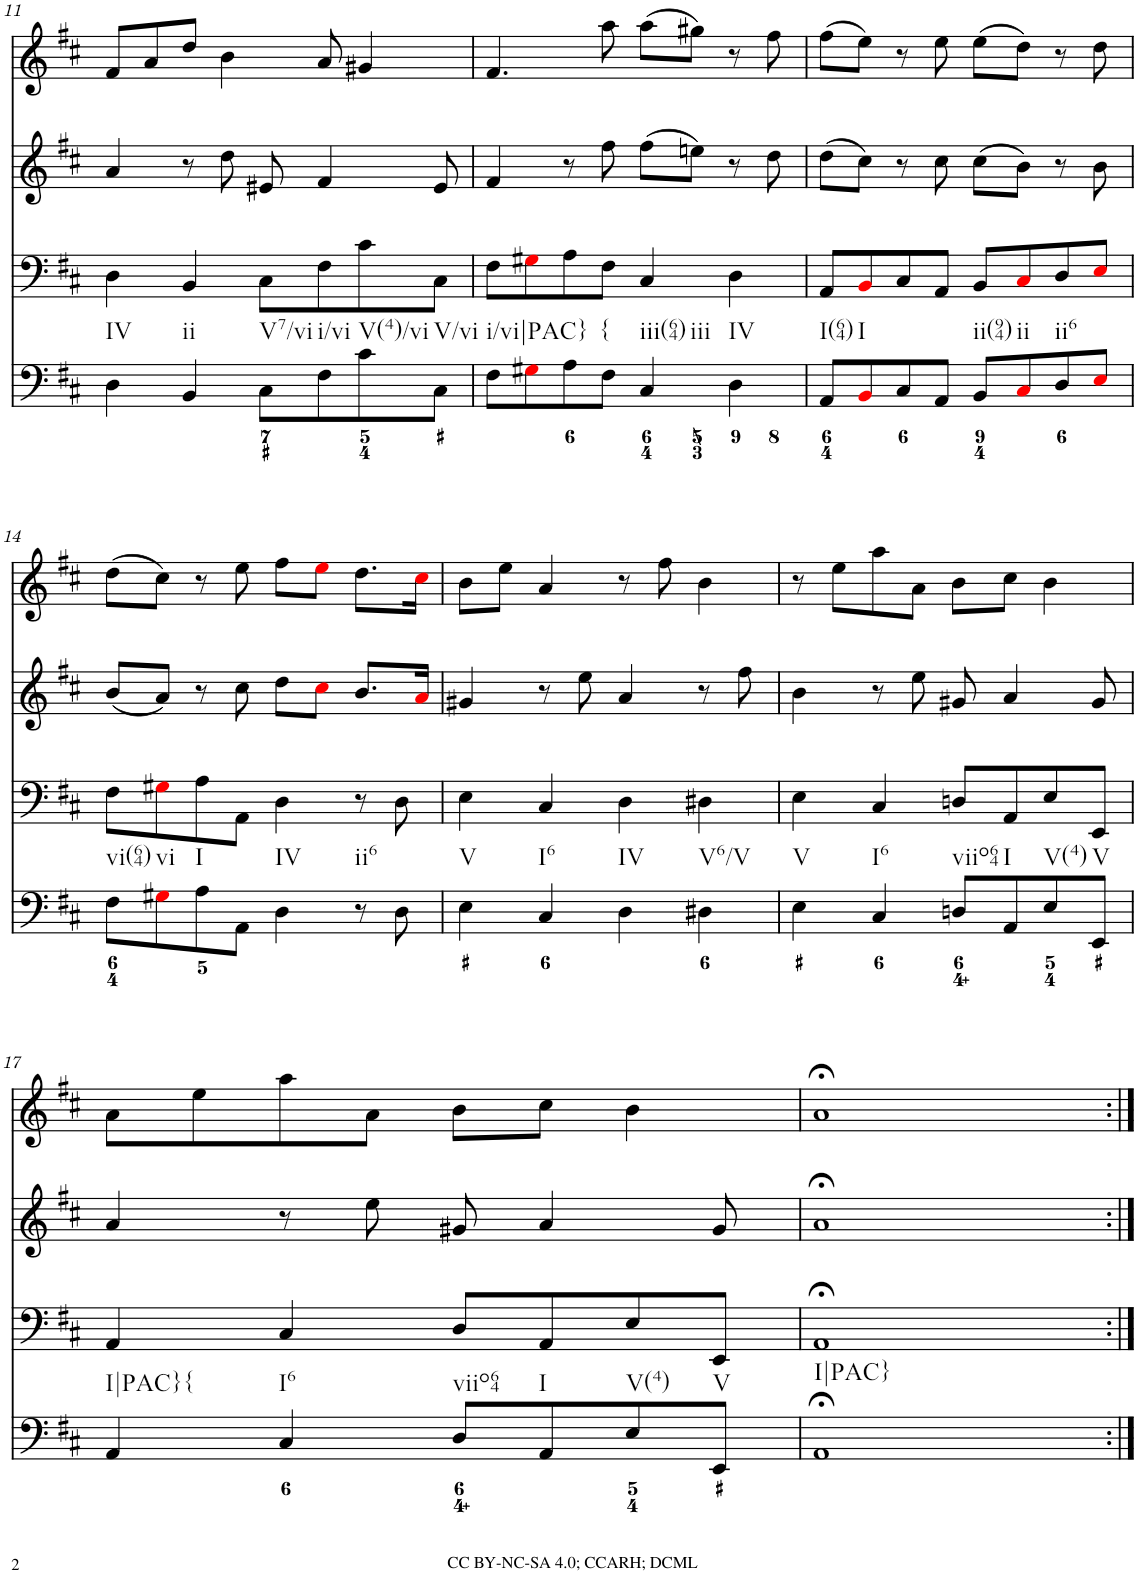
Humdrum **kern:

**kern	**kern	**kern	**kern
*part4	*part3	*part2	*part1
*staff4	*staff3	*staff2	*staff1
*I"Piano	*I"Piano	*I"Piano	*I"Piano
*I'Pno	*I'Pno	*I'Pno	*I'Pno
!!LO:PB:g=z
*clefF4	*clefF4	*clefG2	*clefG2
*k[f#c#]	*k[f#c#]	*k[f#c#]	*k[f#c#]
*D:	*D:	*D:	*D:
*M4/4	*M4/4	*M4/4	*M4/4
=11	=11	=11	=11
!LO:TX:b:t=IV	!	!	!
4D\	4D\	4a/	8f#/L
.	.	.	8a/
!LO:TX:b:t=ii	!	!	!
4BB/	4BB/	8r	8dd/J
.	.	8dd\	4b\
!LO:TX:b:t=V7/vi	!	!	!
8C#\L	8C#\L	8e#X/	.
!LO:TX:b:t=i/vi	!	!	!
8F#\	8F#\	4f#/	8a/
!LO:TX:b:t=V(4)/vi	!	!	!
8c#\	8c#\	.	4g#X/
!LO:TX:b:t=V/vi	!	!	!
8C#\J	8C#\J	8e#/	.
=12	=12	=12	=12
!LO:TX:b:t=i/vi|PAC}	!	!	!
8F#\L	8F#\L	4f#/	4.f#/
8G#Xi\	8G#Xi\	.	.
8A\	8A\	8r	.
!LO:TX:b:t={	!	!	!
8F#\J	8F#\J	8ff#\	8aa\
!LO:TX:b:t=iii(64)	!	!	!
!LO:TX:b:t=iii	!	!	!
4C#/	4C#/	(8ff#\L	(8aa\L
.	.	8een\J)	8gg#X\J)
!LO:TX:b:t=IV	!	!	!
4D\	4D\	8r	8r
.	.	8dd\	8ff#\
=13	=13	=13	=13
!LO:TX:b:t=I(64)	!	!	!
8AA/L	8AA/L	(8dd\L	(8ff#\L
!LO:TX:b:t=I	!	!	!
8BBi/	8BBi/	8cc#\J)	8ee\J)
8C#/	8C#/	8r	8r
8AA/J	8AA/J	8cc#\	8ee\
!LO:TX:b:t=ii(94)	!	!	!
8BB/L	8BB/L	(8cc#\L	(8ee\L
!LO:TX:b:t=ii	!	!	!
8C#i/	8C#i/	8b\J)	8dd\J)
!LO:TX:b:t=ii6	!	!	!
8D/	8D/	8r	8r
8Ei/J	8Ei/J	8b\	8dd\
!!LO:LB:g=z
=14	=14	=14	=14
!LO:TX:b:t=vi(64)	!	!	!
8F#\L	8F#\L	(8b/L	(8dd\L
!LO:TX:b:t=vi	!	!	!
8G#Xi\	8G#Xi\	8a/J)	8cc#\J)
!LO:TX:b:t=I	!	!	!
8A\	8A\	8r	8r
8AA\J	8AA\J	8cc#\	8ee\
!LO:TX:b:t=IV	!	!	!
4D\	4D\	8dd\L	8ff#\L
.	.	8cc#i\J	8eei\J
!LO:TX:b:t=ii6	!	!	!
8r	8r	8.b/L	8.dd\L
8D\	8D\	.	.
.	.	16ai/Jk	16cc#i\Jk
=15	=15	=15	=15
!LO:TX:b:t=V	!	!	!
4E\	4E\	4g#X/	8b\L
.	.	.	8ee\J
!LO:TX:b:t=I6	!	!	!
4C#/	4C#/	8r	4a/
.	.	8ee\	.
!LO:TX:b:t=IV	!	!	!
4D\	4D\	4a/	8r
.	.	.	8ff#\
!LO:TX:b:t=V6/V	!	!	!
4D#X\	4D#X\	8r	4b\
.	.	8ff#\	.
=16	=16	=16	=16
!LO:TX:b:t=V	!	!	!
4E\	4E\	4b\	8r
.	.	.	8ee\L
!LO:TX:b:t=I6	!	!	!
4C#/	4C#/	8r	8aa\
.	.	8ee\	8a\J
!LO:TX:b:t=viio64	!	!	!
8Dn/L	8Dn/L	8g#X/	8b\L
!LO:TX:b:t=I	!	!	!
8AA/	8AA/	4a/	8cc#\J
!LO:TX:b:t=V(4)	!	!	!
8E/	8E/	.	4b\
!LO:TX:b:t=V	!	!	!
8EE/J	8EE/J	8g#/	.
!!LO:LB:g=z
=17	=17	=17	=17
!LO:TX:b:t=I|PAC}{	!	!	!
4AA/	4AA/	4a/	8a\L
.	.	.	8ee\
!LO:TX:b:t=I6	!	!	!
4C#/	4C#/	8r	8aa\
.	.	8ee\	8a\J
!LO:TX:b:t=viio64	!	!	!
8D/L	8D/L	8g#X/	8b\L
!LO:TX:b:t=I	!	!	!
8AA/	8AA/	4a/	8cc#\J
!LO:TX:b:t=V(4)	!	!	!
8E/	8E/	.	4b\
!LO:TX:b:t=V	!	!	!
8EE/J	8EE/J	8g#/	.
=18	=18	=18	=18
!LO:TX:b:t=I|PAC}	!	!	!
1AA;<	1AA;<	1a;<	1a;<
=:|!	=:|!	=:|!	=:|!
*-	*-	*-	*-
